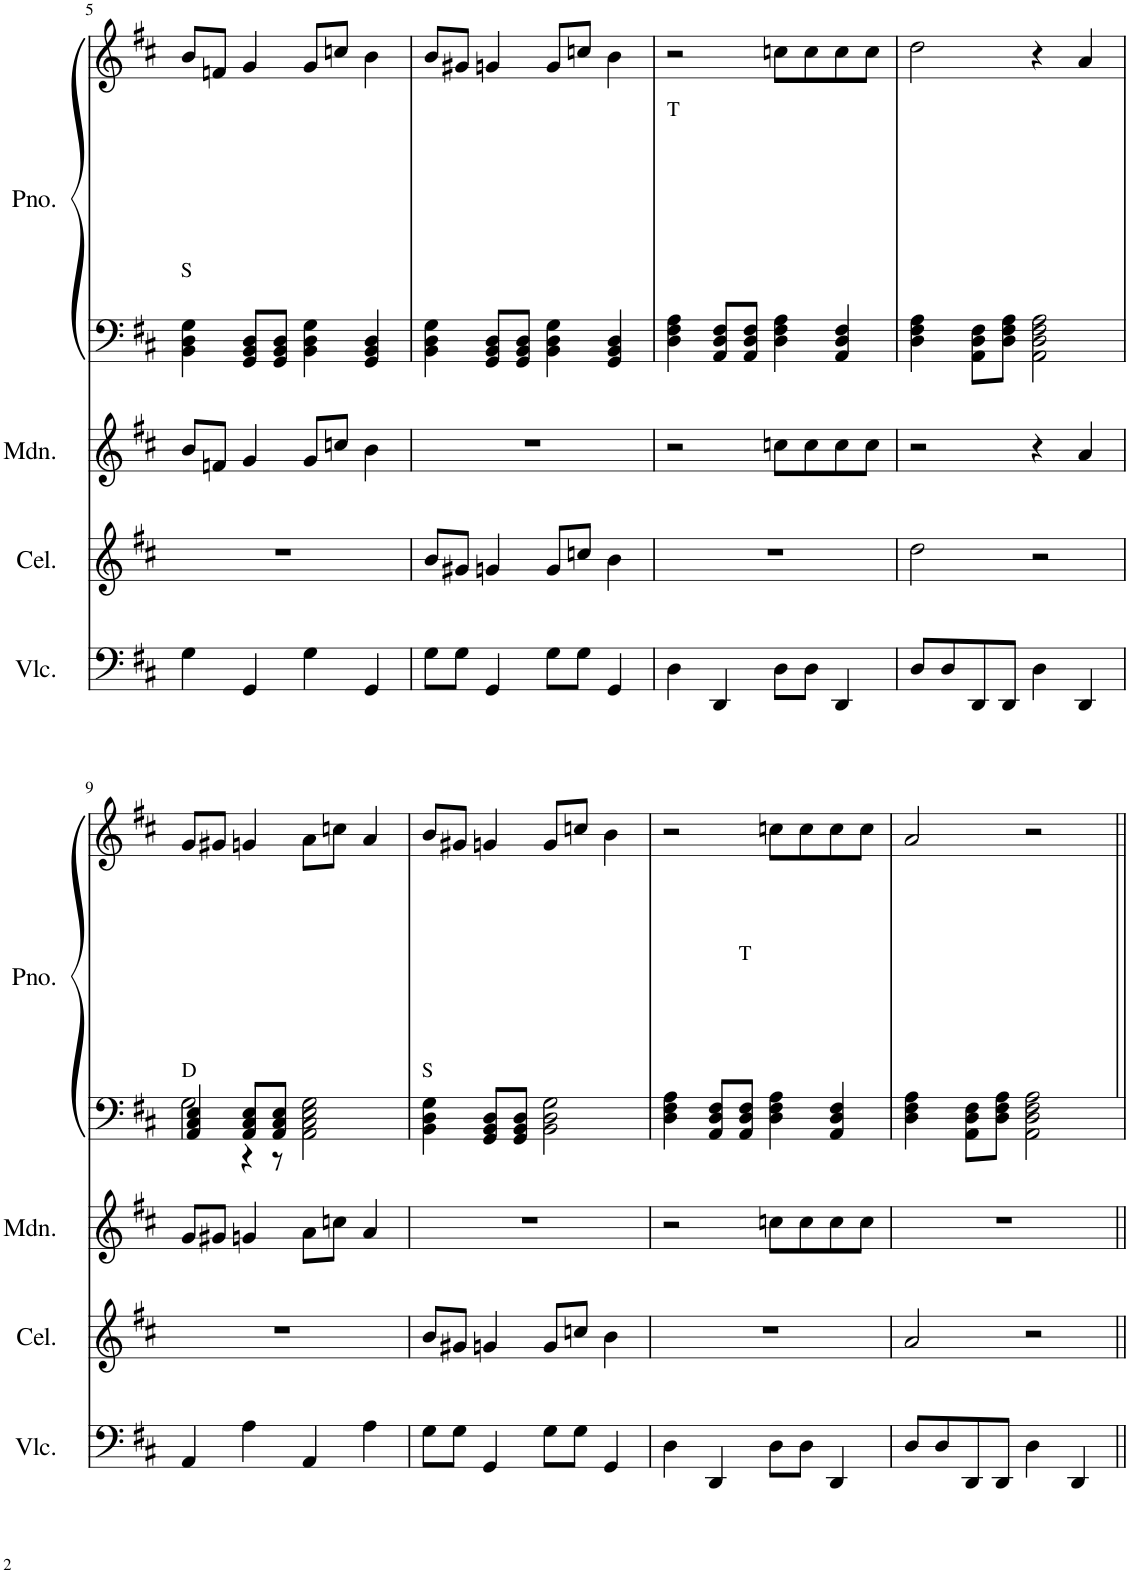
**kern	**kern	**kern	**kern	**kern
*part4	*part3	*part2	*part1	*part1
*staff5	*staff4	*staff3	*staff2	*staff1
*I"Violoncello	*I"Celesta	*I"Mandolin	*I"Piano	*
*I'Vlc.	*I'Cel.	*I'Mdn.	*I'Pno.	*
!!LO:PB:g=z
*clefF4	*clefG2	*clefG2	*clefF4	*clefG2
*k[f#c#]	*k[f#c#]	*k[f#c#]	*k[f#c#]	*k[f#c#]
*M4/4	*M4/4	*M4/4	*M4/4	*M4/4
=5	=5	=5	=5	=5
!	!	!	!LO:TX:a:t=S	!
4G\	1r	8b/L	4BB\ 4D\ 4G\	8b/L
.	.	8fn/J	.	8fn/J
4GG/	.	4g/	8GG/ 8BB/ 8D/L	4g/
.	.	.	8GG/ 8BB/ 8D/J	.
4G\	.	8g/L	4BB\ 4D\ 4G\	8g/L
.	.	8ccn/J	.	8ccn/J
4GG/	.	4b\	4GG/ 4BB/ 4D/	4b\
=6	=6	=6	=6	=6
8G\L	8b/L	1r	4BB\ 4D\ 4G\	8b/L
8G\J	8g#X/J	.	.	8g#X/J
4GG/	4gn/	.	8GG/ 8BB/ 8D/L	4gn/
.	.	.	8GG/ 8BB/ 8D/J	.
8G\L	8g/L	.	4BB\ 4D\ 4G\	8g/L
8G\J	8ccn/J	.	.	8ccn/J
4GG/	4b\	.	4GG/ 4BB/ 4D/	4b\
=7	=7	=7	=7	=7
!	!	!	!LO:TX:a:t=T	!
4D\	1r	2r	4D\ 4F#\ 4A\	2r
4DD/	.	.	8AA/ 8D/ 8F#/L	.
.	.	.	8AA/ 8D/ 8F#/J	.
8D\L	.	8ccn\L	4D\ 4F#\ 4A\	8ccn\L
8D\J	.	8cc\	.	8cc\
4DD/	.	8cc\	4AA/ 4D/ 4F#/	8cc\
.	.	8cc\J	.	8cc\J
=8	=8	=8	=8	=8
8D/L	2dd\	2r	4D\ 4F#\ 4A\	2dd\
8D/	.	.	.	.
8DD/	.	.	8AA\ 8D\ 8F#\L	.
8DD/J	.	.	8D\ 8F#\ 8A\J	.
4D\	2r	4r	2AA\ 2D\ 2F#\ 2A\	4r
4DD/	.	4a/	.	4a/
!!LO:LB:g=z
=9	=9	=9	=9	=9
*	*	*	*^	*
!	!	!	!LO:TX:a:t=D	!	!
4AA/	1r	8g/L	4AA/ 4C#/ 4E/	2G\	8g/L
.	.	8g#X/J	.	.	8g#X/J
4A\	.	4gn/	8AA/ 8C#/ 8E/L	.	4gn/
.	.	.	8AA/ 8C#/ 8E/J	.	.
4AA/	.	8a\L	2AA\ 2C#\ 2E\ 2G\	4r	8a\L
.	.	8ccn\J	.	.	8ccn\J
4A\	.	4a/	.	8r	4a/
.	.	.	.	8ryy	.
=10	=10	=10	=10	=10	=10
!	!	!	!LO:TX:a:t=S	!	!
*	*	*	*v	*v	*
8G\L	8b/L	1r	4BB\ 4D\ 4G\	8b/L
8G\J	8g#X/J	.	.	8g#X/J
4GG/	4gn/	.	8GG/ 8BB/ 8D/L	4gn/
.	.	.	8GG/ 8BB/ 8D/J	.
8G\L	8g/L	.	2BB\ 2D\ 2G\	8g/L
8G\J	8ccn/J	.	.	8ccn/J
4GG/	4b\	.	.	4b\
=11	=11	=11	=11	=11
4D\	1r	2r	4D\ 4F#\ 4A\	2r
4DD/	.	.	8AA/ 8D/ 8F#/L	.
!	!	!	!LO:TX:a:t=T	!
.	.	.	8AA/ 8D/ 8F#/J	.
8D\L	.	8ccn\L	4D\ 4F#\ 4A\	8ccn\L
8D\J	.	8cc\	.	8cc\
4DD/	.	8cc\	4AA/ 4D/ 4F#/	8cc\
.	.	8cc\J	.	8cc\J
=12	=12	=12	=12	=12
8D/L	2a/	1r	4D\ 4F#\ 4A\	2a/
8D/	.	.	.	.
8DD/	.	.	8AA\ 8D\ 8F#\L	.
8DD/J	.	.	8D\ 8F#\ 8A\J	.
4D\	2r	.	2AA\ 2D\ 2F#\ 2A\	2r
4DD/	.	.	.	.
=||	=||	=||	=||	=||
*-	*-	*-	*-	*-
